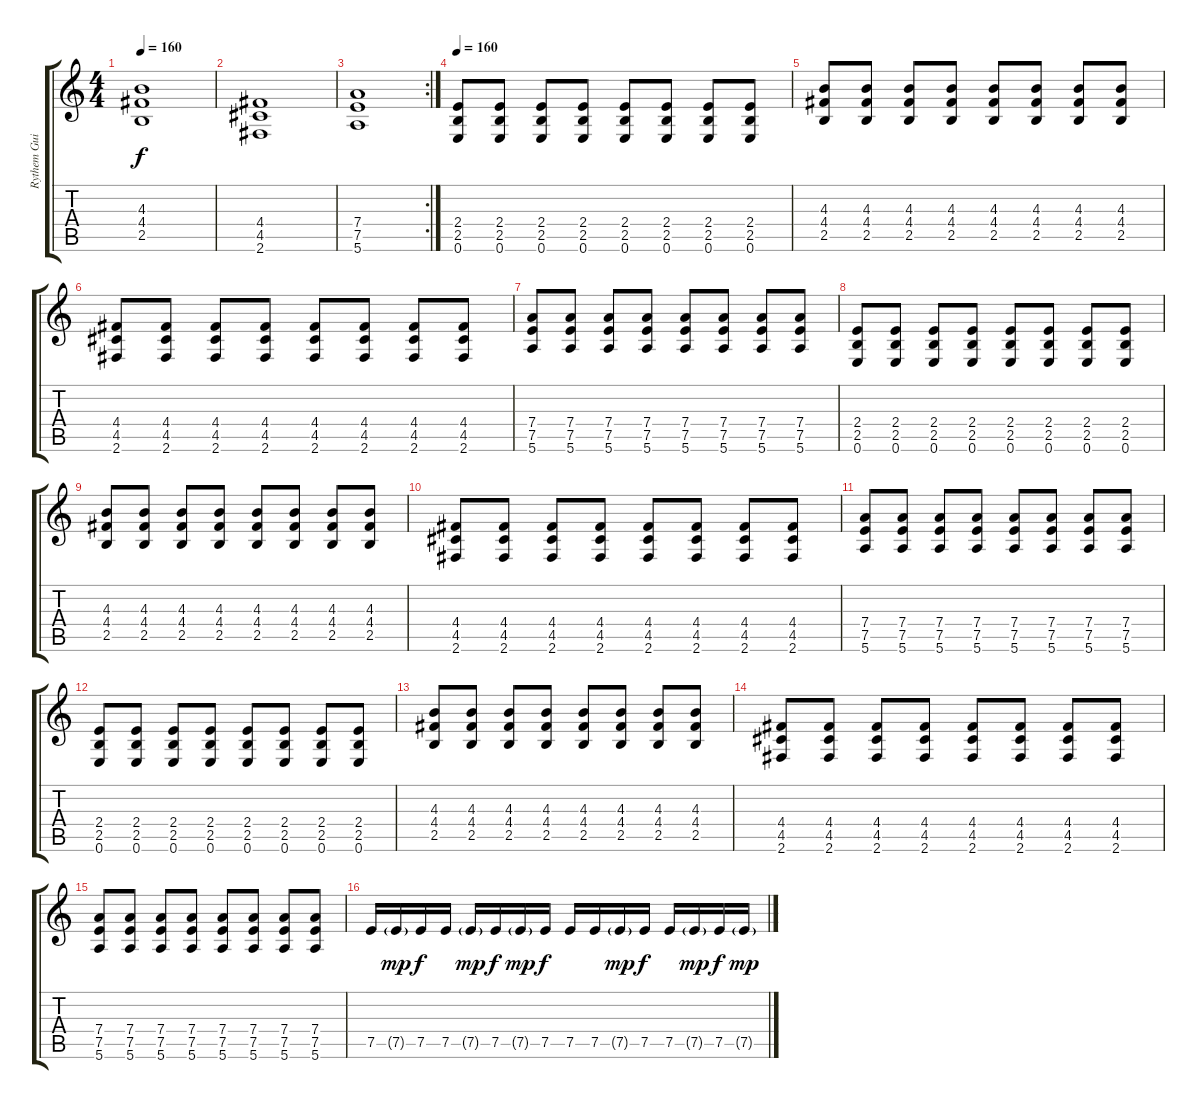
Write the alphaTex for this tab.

\track ("Rythem Guitar" "Rythem Gui") {instrument distortionguitar}
\staff {score tabs}
\tuning (E4 B3 G3 D3 A2 E2) {hide}
\ts (4 4)
\tempo 160
\clef g2
\ks c
(4.3 4.4 2.5).1{dy f} |
(4.4 4.5 2.6).1 |
\rc 2
(7.4 7.5 5.6).1 |
\tempo 160
(2.4 2.5 0.6).8 (2.4 2.5 0.6).8 (2.4 2.5 0.6).8 (2.4 2.5 0.6).8 (2.4 2.5 0.6).8 (2.4 2.5 0.6).8 (2.4 2.5 0.6).8 (2.4 2.5 0.6).8 |
(4.3 4.4 2.5).8 (4.3 4.4 2.5).8 (4.3 4.4 2.5).8 (4.3 4.4 2.5).8 (4.3 4.4 2.5).8 (4.3 4.4 2.5).8 (4.3 4.4 2.5).8 (4.3 4.4 2.5).8 |
(4.4 4.5 2.6).8 (4.4 4.5 2.6).8 (4.4 4.5 2.6).8 (4.4 4.5 2.6).8 (4.4 4.5 2.6).8 (4.4 4.5 2.6).8 (4.4 4.5 2.6).8 (4.4 4.5 2.6).8 |
(7.4 7.5 5.6).8 (7.4 7.5 5.6).8 (7.4 7.5 5.6).8 (7.4 7.5 5.6).8 (7.4 7.5 5.6).8 (7.4 7.5 5.6).8 (7.4 7.5 5.6).8 (7.4 7.5 5.6).8 |
(2.4 2.5 0.6).8 (2.4 2.5 0.6).8 (2.4 2.5 0.6).8 (2.4 2.5 0.6).8 (2.4 2.5 0.6).8 (2.4 2.5 0.6).8 (2.4 2.5 0.6).8 (2.4 2.5 0.6).8 |
(4.3 4.4 2.5).8 (4.3 4.4 2.5).8 (4.3 4.4 2.5).8 (4.3 4.4 2.5).8 (4.3 4.4 2.5).8 (4.3 4.4 2.5).8 (4.3 4.4 2.5).8 (4.3 4.4 2.5).8 |
(4.4 4.5 2.6).8 (4.4 4.5 2.6).8 (4.4 4.5 2.6).8 (4.4 4.5 2.6).8 (4.4 4.5 2.6).8 (4.4 4.5 2.6).8 (4.4 4.5 2.6).8 (4.4 4.5 2.6).8 |
(7.4 7.5 5.6).8 (7.4 7.5 5.6).8 (7.4 7.5 5.6).8 (7.4 7.5 5.6).8 (7.4 7.5 5.6).8 (7.4 7.5 5.6).8 (7.4 7.5 5.6).8 (7.4 7.5 5.6).8 |
(2.4 2.5 0.6).8 (2.4 2.5 0.6).8 (2.4 2.5 0.6).8 (2.4 2.5 0.6).8 (2.4 2.5 0.6).8 (2.4 2.5 0.6).8 (2.4 2.5 0.6).8 (2.4 2.5 0.6).8 |
(4.3 4.4 2.5).8 (4.3 4.4 2.5).8 (4.3 4.4 2.5).8 (4.3 4.4 2.5).8 (4.3 4.4 2.5).8 (4.3 4.4 2.5).8 (4.3 4.4 2.5).8 (4.3 4.4 2.5).8 |
(4.4 4.5 2.6).8 (4.4 4.5 2.6).8 (4.4 4.5 2.6).8 (4.4 4.5 2.6).8 (4.4 4.5 2.6).8 (4.4 4.5 2.6).8 (4.4 4.5 2.6).8 (4.4 4.5 2.6).8 |
(7.4 7.5 5.6).8 (7.4 7.5 5.6).8 (7.4 7.5 5.6).8 (7.4 7.5 5.6).8 (7.4 7.5 5.6).8 (7.4 7.5 5.6).8 (7.4 7.5 5.6).8 (7.4 7.5 5.6).8 |
7.5.16 7.5{g}.16{dy mp} 7.5.16{dy f} 7.5.16 7.5{g}.16{dy mp} 7.5.16{dy f} 7.5{g}.16{dy mp} 7.5.16{dy f} 7.5.16 7.5.16 7.5{g}.16{dy mp} 7.5.16{dy f} 7.5.16 7.5{g}.16{dy mp} 7.5.16{dy f} 7.5{g}.16{dy mp}
